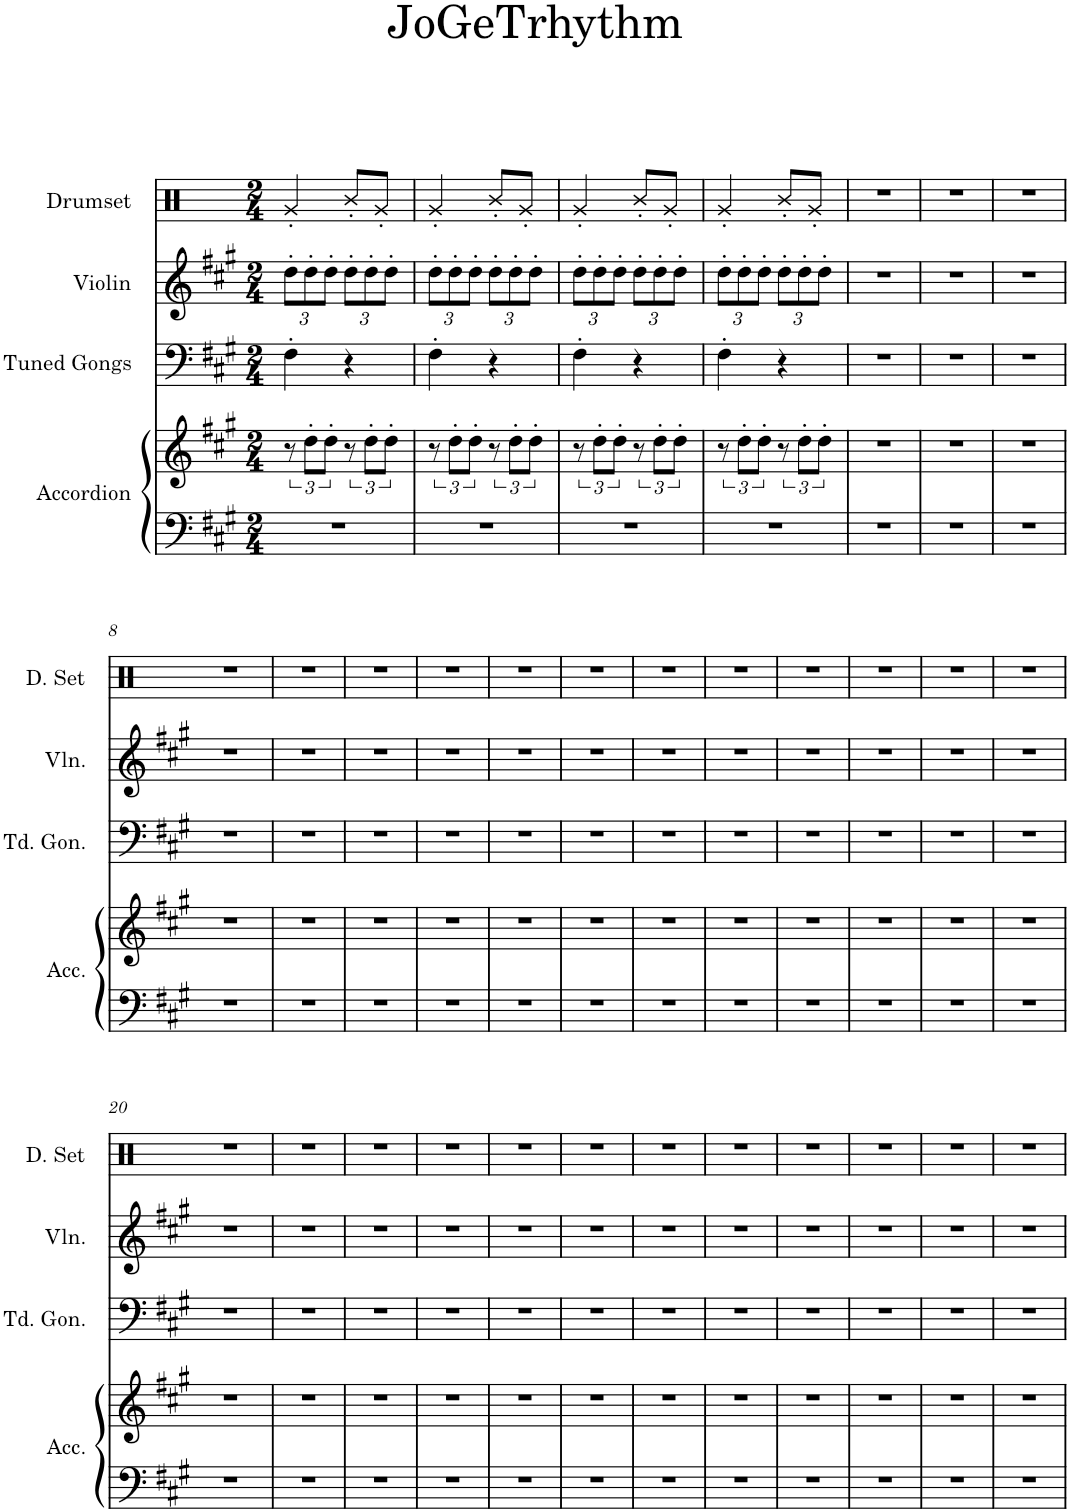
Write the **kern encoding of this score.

**kern	**kern	**kern	**kern	**kern
*part4	*part4	*part3	*part2	*part1
*staff5	*staff4	*staff3	*staff2	*staff1
*I"Accordion	*	*I"Tuned Gongs	*I"Violin	*I"Drumset
*I'Acc.	*	*I'Td. Gon.	*I'Vln.	*I'D. Set
*clefF4	*clefG2	*clefF4	*clefG2	*clefX
*k[f#c#g#]	*k[f#c#g#]	*k[f#c#g#]	*k[f#c#g#]	*k[]
*M2/4	*M2/4	*M2/4	*M2/4	*M2/4
*	*	*	*Xbrackettup	*
=1	=1	=1	=1	=1
2r	12r	4F#'\	12dd'\L	4Rg'/
.	12dd'\L	.	12dd'\	.
.	12dd'\J	.	12dd'\J	.
.	12r	4r	12dd'\L	8R'/L
.	12dd'\L	.	12dd'\	.
.	.	.	.	8Rg'/J
.	12dd'\J	.	12dd'\J	.
=2	=2	=2	=2	=2
2r	12r	4F#'\	12dd'\L	4Rg'/
.	12dd'\L	.	12dd'\	.
.	12dd'\J	.	12dd'\J	.
.	12r	4r	12dd'\L	8R'/L
.	12dd'\L	.	12dd'\	.
.	.	.	.	8Rg'/J
.	12dd'\J	.	12dd'\J	.
=3	=3	=3	=3	=3
2r	12r	4F#'\	12dd'\L	4Rg'/
.	12dd'\L	.	12dd'\	.
.	12dd'\J	.	12dd'\J	.
.	12r	4r	12dd'\L	8R'/L
.	12dd'\L	.	12dd'\	.
.	.	.	.	8Rg'/J
.	12dd'\J	.	12dd'\J	.
=4	=4	=4	=4	=4
2r	12r	4F#'\	12dd'\L	4Rg'/
.	12dd'\L	.	12dd'\	.
.	12dd'\J	.	12dd'\J	.
.	12r	4r	12dd'\L	8R'/L
.	12dd'\L	.	12dd'\	.
.	.	.	.	8Rg'/J
.	12dd'\J	.	12dd'\J	.
=5	=5	=5	=5	=5
2r	2r	2r	2r	2r
=6	=6	=6	=6	=6
2r	2r	2r	2r	2r
=7	=7	=7	=7	=7
2r	2r	2r	2r	2r
!!LO:LB:g=z
=8	=8	=8	=8	=8
2r	2r	2r	2r	2r
=9	=9	=9	=9	=9
2r	2r	2r	2r	2r
=10	=10	=10	=10	=10
2r	2r	2r	2r	2r
=11	=11	=11	=11	=11
2r	2r	2r	2r	2r
=12	=12	=12	=12	=12
2r	2r	2r	2r	2r
=13	=13	=13	=13	=13
2r	2r	2r	2r	2r
=14	=14	=14	=14	=14
2r	2r	2r	2r	2r
=15	=15	=15	=15	=15
2r	2r	2r	2r	2r
=16	=16	=16	=16	=16
2r	2r	2r	2r	2r
=17	=17	=17	=17	=17
2r	2r	2r	2r	2r
=18	=18	=18	=18	=18
2r	2r	2r	2r	2r
=19	=19	=19	=19	=19
2r	2r	2r	2r	2r
!!LO:LB:g=z
=20	=20	=20	=20	=20
2r	2r	2r	2r	2r
=21	=21	=21	=21	=21
2r	2r	2r	2r	2r
=22	=22	=22	=22	=22
2r	2r	2r	2r	2r
=23	=23	=23	=23	=23
2r	2r	2r	2r	2r
=24	=24	=24	=24	=24
2r	2r	2r	2r	2r
=25	=25	=25	=25	=25
2r	2r	2r	2r	2r
=26	=26	=26	=26	=26
2r	2r	2r	2r	2r
=27	=27	=27	=27	=27
2r	2r	2r	2r	2r
=28	=28	=28	=28	=28
2r	2r	2r	2r	2r
=29	=29	=29	=29	=29
2r	2r	2r	2r	2r
=30	=30	=30	=30	=30
2r	2r	2r	2r	2r
=31	=31	=31	=31	=31
2r	2r	2r	2r	2r
=	=	=	=	=
*-	*-	*-	*-	*-
